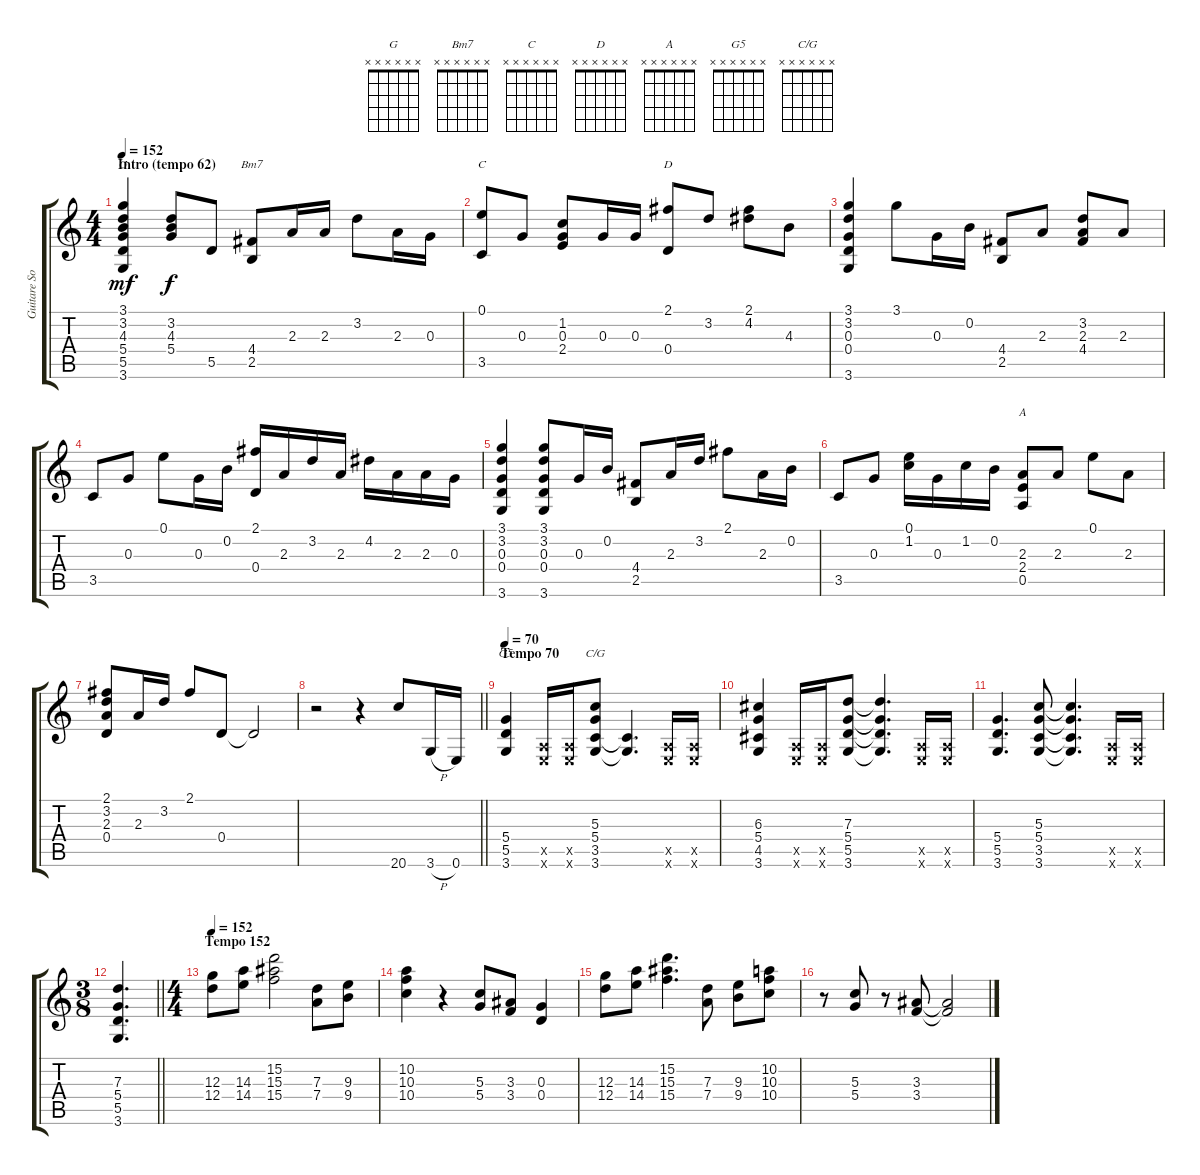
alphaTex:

\track ("Guitare Solo (Slash)" "Guitare So") {instrument electricguitarjazz}
\staff {score tabs}
\tuning (E4 B3 G3 D3 A2 E2) {hide}
\chord ("G" x x x x x x)
\chord ("Bm7" x x x x x x)
\chord ("C" x x x x x x)
\chord ("D" x x x x x x)
\chord ("A" x x x x x x)
\chord ("G5" x x x x x x)
\chord ("C/G" x x x x x x)
\ts (4 4)
\section ("" "Intro (tempo 62)")
\tempo 152
\tempo 62
\tempo 152
\clef g2
\ks c
(3.1 3.2 4.3 5.4 5.5 3.6).4{ch "G" dy mf instrument electricguitarjazz} (3.2 4.3 5.4).8{dy f} 5.5.8 (4.4 2.5).8{ch "Bm7"} 2.3.16 2.3.16 3.2.8 2.3.16 0.3.16 |
(0.1 3.5).8{ch "C"} 0.3.8 (1.2 0.3 2.4).8 0.3.16 0.3.16 (2.1 0.4).8{ch "D"} 3.2.8 (2.1 4.2).8 4.3.8 |
(3.1 3.2 0.3 0.4 3.6).4 3.1.8 0.3.16 0.2.16 (4.4 2.5).8 2.3.8 (3.2 2.3 4.4).8 2.3.8 |
3.5.8 0.3.8 0.1.8 0.3.16 0.2.16 (2.1 0.4).16 2.3.16 3.2.16 2.3.16 4.2.16 2.3.16 2.3.16 0.3.16 |
(3.1 3.2 0.3 0.4 3.6).4 (3.1 3.2 0.3 0.4 3.6).8 0.3.16 0.2.16 (4.4 2.5).8 2.3.16 3.2.16 2.1.8 2.3.16 0.2.16 |
3.5.8 0.3.8 (0.1 1.2).16 0.3.16 1.2.16 0.2.16 (2.3 2.4 0.5).8{ch "A"} 2.3.8 0.1.8 2.3.8 |
(2.1 3.2 2.3 0.4).8 2.3.16 3.2.16 2.1.8 0.4.8 0.4{t}.2 |
\barLineRight lightlight
r.2{instrument overdrivenguitar} r.4 20.6.8 3.6{h}.16 0.6.16 |
\section ("" "Tempo 70")
\tempo 70
(5.4 5.5 3.6).4{ch "G5"} (0.5{x} 0.6{x}).16 (0.5{x} 0.6{x}).16 (5.3 5.4 3.5 3.6).8{ch "C/G"} (3.5{t} 3.6{t}).4{d} (0.5{x} 0.6{x}).16 (0.5{x} 0.6{x}).16 |
(6.3 5.4 4.5 3.6).4 (0.5{x} 0.6{x}).16 (0.5{x} 0.6{x}).16 (7.3 5.4 5.5 3.6).8 (7.3{t} 5.4{t} 5.5{t} 3.6{t}).4{d} (0.5{x} 0.6{x}).16 (0.5{x} 0.6{x}).16 |
(5.4 5.5 3.6).4{d} (5.3 5.4 3.5 3.6).8 (5.3{t} 5.4{t} 3.5{t} 3.6{t}).4{d} (0.5{x} 0.6{x}).16 (0.5{x} 0.6{x}).16 |
\ts (3 8)
\barLineRight lightlight
(7.3 5.4 5.5 3.6).4{d} |
\ts (4 4)
\section ("" "Tempo 152")
\tempo 152
(12.3 12.4).8 (14.3 14.4).8 (15.2 15.3 15.4).2 (7.3 7.4).8 (9.3 9.4).8 |
(10.2 10.3 10.4).4 r.4 (5.3 5.4).8 (3.3 3.4).8 (0.3 0.4).4 |
(12.3 12.4).8 (14.3 14.4).8 (15.2 15.3 15.4).4{d} (7.3 7.4).8 (9.3 9.4).8 (10.2 10.3 10.4).8 |
r.8 (5.3 5.4).8 r.8 (3.3 3.4).8 (3.3{t} 3.4{t}).2
